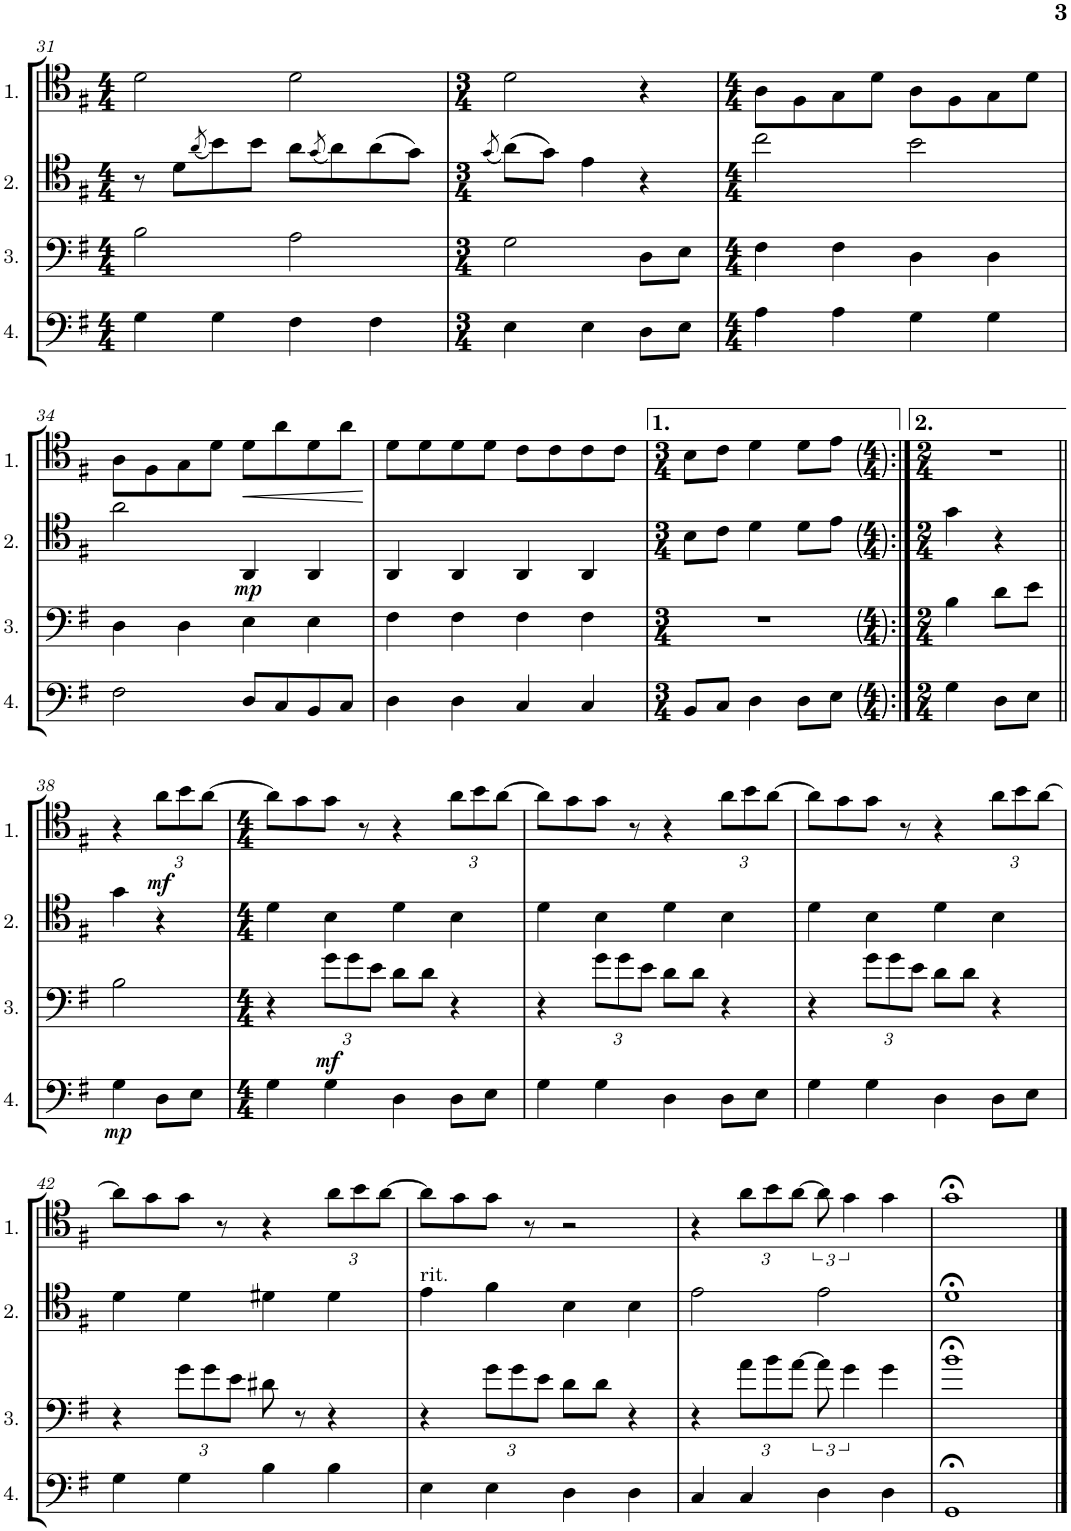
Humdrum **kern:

**kern	**dynam	**kern	**dynam	**kern	**dynam	**kern	**dynam
*part4	*part4	*part3	*part3	*part2	*part2	*part1	*part1
*staff4	*staff4	*staff3	*staff3	*staff2	*staff2	*staff1	*staff1
*I"Cello 4	*	*I"Cello 3	*	*I"Cello 2	*	*I"Cello 1	*
!!LO:PB:g=z
*clefF4	*	*clefF4	*	*clefC4	*	*clefC4	*
*k[f#]	*	*k[f#]	*	*k[f#]	*	*k[f#]	*
*M4/4	*	*M4/4	*	*M4/4	*	*M4/4	*
=31	=31	=31	=31	=31	=31	=31	=31
4G\	.	2B\	.	8r	.	2d\	.
.	.	.	.	8d\L	.	.	.
.	.	.	.	(8qa/	.	.	.
4G\	.	.	.	8b\)	.	.	.
.	.	.	.	8b\J	.	.	.
4F#\	.	2A\	.	8a\L	.	2d\	.
.	.	.	.	(8qg/	.	.	.
.	.	.	.	8a\)	.	.	.
4F#\	.	.	.	(8a\	.	.	.
.	.	.	.	8g\J)	.	.	.
=32	=32	=32	=32	=32	=32	=32	=32
*M3/4	*	*M3/4	*	*M3/4	*	*M3/4	*
.	.	.	.	(8qg/	.	.	.
4E\	.	2G\	.	(8a\L)	.	2d\	.
.	.	.	.	8g\J)	.	.	.
4E\	.	.	.	4e\	.	.	.
8D\L	.	8D\L	.	4r	.	4r	.
8E\J	.	8E\J	.	.	.	.	.
=33	=33	=33	=33	=33	=33	=33	=33
*M4/4	*	*M4/4	*	*M4/4	*	*M4/4	*
4A\	.	4F#\	.	2cc\	.	8A\L	.
.	.	.	.	.	.	8F#\	.
4A\	.	4F#\	.	.	.	8G\	.
.	.	.	.	.	.	8d\J	.
4G\	.	4D\	.	2b\	.	8A\L	.
.	.	.	.	.	.	8F#\	.
4G\	.	4D\	.	.	.	8G\	.
.	.	.	.	.	.	8d\J	.
!!LO:LB:g=z
=34	=34	=34	=34	=34	=34	=34	=34
2F#\	.	4D\	.	2a\	.	8A\L	.
.	.	.	.	.	.	8F#\	.
.	.	4D\	.	.	.	8G\	.
.	.	.	.	.	.	8d\J	.
!	!	!	!	!	!LO:DY:b	!	!LO:HP:b
8D/L	.	4E\	.	4AA/	mp	8d\L	<
8C/	.	.	.	.	.	8a\	.
8BB/	.	4E\	.	4AA/	.	8d\	.
8C/J	.	.	.	.	.	8a\J	.
.	.	.	.	.	.	.	[
=35	=35	=35	=35	=35	=35	=35	=35
4D\	.	4F#\	.	4AA/	.	8d\L	.
.	.	.	.	.	.	8d\	.
4D\	.	4F#\	.	4AA/	.	8d\	.
.	.	.	.	.	.	8d\J	.
4C/	.	4F#\	.	4AA/	.	8c\L	.
.	.	.	.	.	.	8c\	.
4C/	.	4F#\	.	4AA/	.	8c\	.
.	.	.	.	.	.	8c\J	.
=36	=36	=36	=36	=36	=36	=36	=36
*M3/4	*	*M3/4	*	*M3/4	*	*M3/4	*
8BB/L	.	2.r	.	8B\L	.	8B\L	.
8C/J	.	.	.	8c\J	.	8c\J	.
4D\	.	.	.	4d\	.	4d\	.
8D\L	.	.	.	8d\L	.	8d\L	.
8E\J	.	.	.	8e\J	.	8e\J	.
=37:|!	=37:|!	=37:|!	=37:|!	=37:|!	=37:|!	=37:|!	=37:|!
*M2/4	*	*M2/4	*	*M2/4	*	*M2/4	*
4G\	.	4B\	.	4g\	.	2r	.
8D\L	.	8d\L	.	4r	.	.	.
8E\J	.	8e\J	.	.	.	.	.
!!LO:LB:g=z
=38||	=38||	=38||	=38||	=38||	=38||	=38||	=38||
!	!LO:DY:b	!	!	!	!	!	!
4G\	mp	2B\	.	4g\	.	4r	.
*	*	*	*	*	*	*Xbrackettup	*
!	!	!	!	!	!	!	!LO:DY:b
8D\L	.	.	.	4r	.	12a\L	mf
.	.	.	.	.	.	12b\	.
8E\J	.	.	.	.	.	.	.
.	.	.	.	.	.	[12a\J	.
=39	=39	=39	=39	=39	=39	=39	=39
*M4/4	*	*M4/4	*	*M4/4	*	*M4/4	*
4G\	.	4r	.	4d\	.	8a\L]	.
.	.	.	.	.	.	8g\	.
*	*	*Xbrackettup	*	*	*	*	*
!	!	!	!LO:DY:b	!	!	!	!
4G\	.	12g\L	mf	4B\	.	8g\J	.
.	.	12g\	.	.	.	.	.
.	.	.	.	.	.	8r	.
.	.	12e\J	.	.	.	.	.
4D\	.	8d\L	.	4d\	.	4r	.
.	.	8d\J	.	.	.	.	.
8D\L	.	4r	.	4B\	.	12a\L	.
.	.	.	.	.	.	12b\	.
8E\J	.	.	.	.	.	.	.
.	.	.	.	.	.	[12a\J	.
=40	=40	=40	=40	=40	=40	=40	=40
4G\	.	4r	.	4d\	.	8a\L]	.
.	.	.	.	.	.	8g\	.
4G\	.	12g\L	.	4B\	.	8g\J	.
.	.	12g\	.	.	.	.	.
.	.	.	.	.	.	8r	.
.	.	12e\J	.	.	.	.	.
4D\	.	8d\L	.	4d\	.	4r	.
.	.	8d\J	.	.	.	.	.
8D\L	.	4r	.	4B\	.	12a\L	.
.	.	.	.	.	.	12b\	.
8E\J	.	.	.	.	.	.	.
.	.	.	.	.	.	[12a\J	.
=41	=41	=41	=41	=41	=41	=41	=41
4G\	.	4r	.	4d\	.	8a\L]	.
.	.	.	.	.	.	8g\	.
4G\	.	12g\L	.	4B\	.	8g\J	.
.	.	12g\	.	.	.	.	.
.	.	.	.	.	.	8r	.
.	.	12e\J	.	.	.	.	.
4D\	.	8d\L	.	4d\	.	4r	.
.	.	8d\J	.	.	.	.	.
8D\L	.	4r	.	4B\	.	12a\L	.
.	.	.	.	.	.	12b\	.
8E\J	.	.	.	.	.	.	.
.	.	.	.	.	.	[12a\J	.
!!LO:LB:g=z
=42	=42	=42	=42	=42	=42	=42	=42
4G\	.	4r	.	4d\	.	8a\L]	.
.	.	.	.	.	.	8g\	.
4G\	.	12g\L	.	4d\	.	8g\J	.
.	.	12g\	.	.	.	.	.
.	.	.	.	.	.	8r	.
.	.	12e\J	.	.	.	.	.
4B\	.	8d#X\	.	4d#X\	.	4r	.
.	.	8r	.	.	.	.	.
4B\	.	4r	.	4d#\	.	12a\L	.
.	.	.	.	.	.	12b\	.
.	.	.	.	.	.	[12a\J	.
=43	=43	=43	=43	=43	=43	=43	=43
!	!	!	!	!	!	!LO:TX:b:t=rit.	!
4E\	.	4r	.	4e\	.	8a\L]	.
.	.	.	.	.	.	8g\	.
4E\	.	12g\L	.	4f#\	.	8g\J	.
.	.	12g\	.	.	.	.	.
.	.	.	.	.	.	8r	.
.	.	12e\J	.	.	.	.	.
4D\	.	8d\L	.	4B\	.	2r	.
.	.	8d\J	.	.	.	.	.
4D\	.	4r	.	4B\	.	.	.
=44	=44	=44	=44	=44	=44	=44	=44
4C/	.	4r	.	2e\	.	4r	.
4C/	.	12a\L	.	.	.	12a\L	.
.	.	12b\	.	.	.	12b\	.
.	.	[12a\J	.	.	.	[12a\J	.
*	*	*brackettup	*	*	*	*brackettup	*
4D\	.	12a\]	.	2e\	.	12a\]	.
.	.	6g\	.	.	.	6g\	.
4D\	.	4g\	.	.	.	4g\	.
=45	=45	=45	=45	=45	=45	=45	=45
1GG;<	.	1b;<	.	1d;<	.	1g;<	.
==	==	==	==	==	==	==	==
*-	*-	*-	*-	*-	*-	*-	*-
